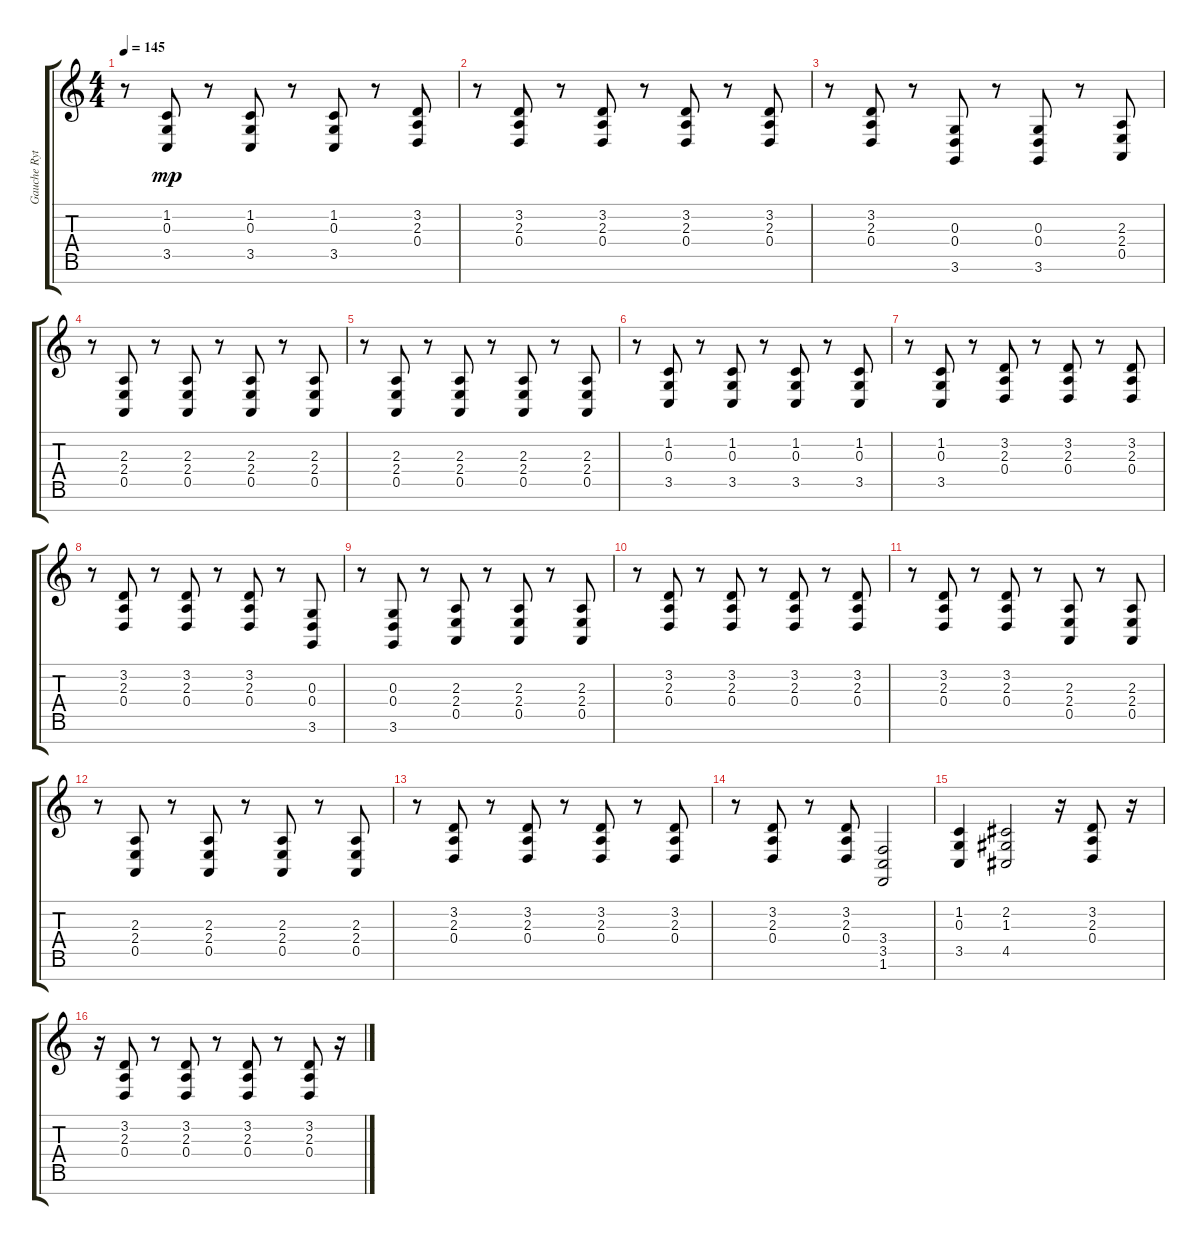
\track ("Gauche Rythmique" "Gauche Ryt") {instrument acousticgrandpiano}
\staff {score tabs}
\tuning (E4 B3 G3 D3 A2 E2 B1) {hide}
\ts (4 4)
\tempo 145
\clef g2
\ks c
r.8{dy mp} (1.2 0.3 3.5).8 r.8 (1.2 0.3 3.5).8 r.8 (1.2 0.3 3.5).8 r.8 (3.2 2.3 0.4).8 |
r.8 (3.2 2.3 0.4).8 r.8 (3.2 2.3 0.4).8 r.8 (3.2 2.3 0.4).8 r.8 (3.2 2.3 0.4).8 |
r.8 (3.2 2.3 0.4).8 r.8 (0.3 0.4 3.6).8 r.8 (0.3 0.4 3.6).8 r.8 (2.3 2.4 0.5).8 |
r.8 (2.3 2.4 0.5).8 r.8 (2.3 2.4 0.5).8 r.8 (2.3 2.4 0.5).8 r.8 (2.3 2.4 0.5).8 |
r.8 (2.3 2.4 0.5).8 r.8 (2.3 2.4 0.5).8 r.8 (2.3 2.4 0.5).8 r.8 (2.3 2.4 0.5).8 |
r.8 (1.2 0.3 3.5).8 r.8 (1.2 0.3 3.5).8 r.8 (1.2 0.3 3.5).8 r.8 (1.2 0.3 3.5).8 |
r.8 (1.2 0.3 3.5).8 r.8 (3.2 2.3 0.4).8 r.8 (3.2 2.3 0.4).8 r.8 (3.2 2.3 0.4).8 |
r.8 (3.2 2.3 0.4).8 r.8 (3.2 2.3 0.4).8 r.8 (3.2 2.3 0.4).8 r.8 (0.3 0.4 3.6).8 |
r.8 (0.3 0.4 3.6).8 r.8 (2.3 2.4 0.5).8 r.8 (2.3 2.4 0.5).8 r.8 (2.3 2.4 0.5).8 |
r.8 (3.2 2.3 0.4).8 r.8 (3.2 2.3 0.4).8 r.8 (3.2 2.3 0.4).8 r.8 (3.2 2.3 0.4).8 |
r.8 (3.2 2.3 0.4).8 r.8 (3.2 2.3 0.4).8 r.8 (2.3 2.4 0.5).8 r.8 (2.3 2.4 0.5).8 |
r.8 (2.3 2.4 0.5).8 r.8 (2.3 2.4 0.5).8 r.8 (2.3 2.4 0.5).8 r.8 (2.3 2.4 0.5).8 |
r.8 (3.2 2.3 0.4).8 r.8 (3.2 2.3 0.4).8 r.8 (3.2 2.3 0.4).8 r.8 (3.2 2.3 0.4).8 |
r.8 (3.2 2.3 0.4).8 r.8 (3.2 2.3 0.4).8 (3.4 3.5 1.6).2 |
(1.2 0.3 3.5).4 (2.2 1.3 4.5).2 r.16 (3.2 2.3 0.4).8 r.16 |
r.16 (3.2 2.3 0.4).8 r.8 (3.2 2.3 0.4).8 r.8 (3.2 2.3 0.4).8 r.8 (3.2 2.3 0.4).8 r.16
